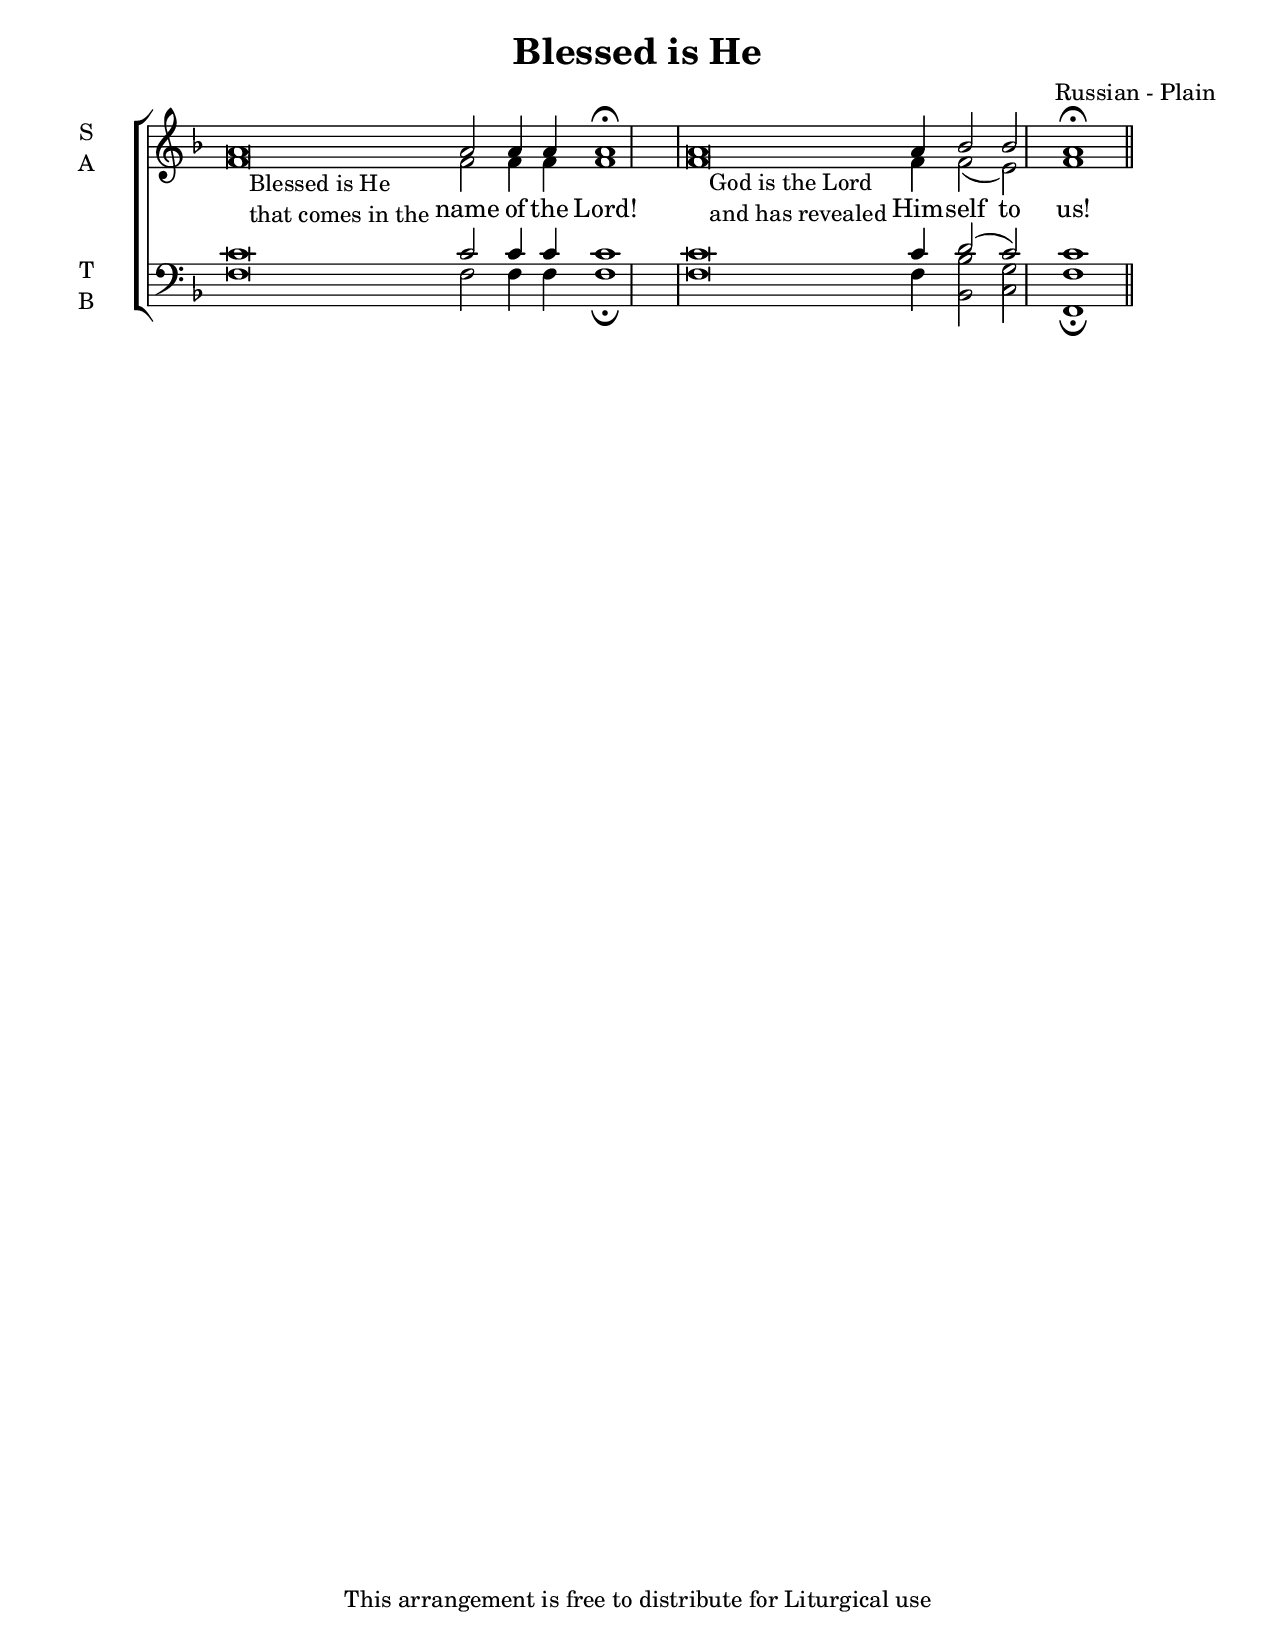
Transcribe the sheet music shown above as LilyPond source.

\version "2.18.2"
#(set-default-paper-size "letter")

\header {
  title = "Blessed is He"
  subtitle = ""
  subsubtitle = ""
  piece = ""
  composer = "Russian - Plain"
  arranger = ""
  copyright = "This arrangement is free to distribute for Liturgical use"
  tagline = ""
}

\version "2.18.2"

% Provide an easy way to group a bunch of text together on a breve
% http://lilypond.org/doc/v2.18/Documentation/notation/working-with-ancient-music_002d_002dscenarios-and-solutions
recite = \once \override LyricText.self-alignment-X = #-1


global = {
  \time 14/4 % Not used, Time_signature_engraver is removed from layout
  \key f \major
  \set Timing.defaultBarType = "" %% Only put bar lines where I say
}

lyrtxt = \lyricmode {
  \recite"" name of the Lord! \bar"|" % Positioned text in melody goes at recited quote
  \recite"" Him -- self to us!
}

soprano = \relative g' {
  \global % Leave these here for key to display
  \textLengthOn
  a\breve_\markup{\hspace #2 \column{ \line{Blessed is He}
                                      \line{that comes in the}}} a2 a4 a4 a1 \fermata
  a\breve_\markup{\hspace #2 \column{ \line{God is the Lord}
                                      \line{and has revealed}}} a4 bes2 bes a1 \fermata \bar"||"
}

alto = \relative g' {
  \global % Leave these here for key to display
  f\breve f2 f4 f4 f1
  f\breve f4 f2( e) f1
}

tenor = \relative c' {
  \global % Leave these here for key to display
  c\breve c2 c4 c4 c1
  c\breve c4 d2( c) c1
}


bass = \relative c {
  \global % Leave these here for key to display
  f\breve f2 f4 f4 f1 \fermata
  f\breve f4  <bes bes,>2 <g c,>2 <f f,>1 \fermata
}

\score {
  \new ChoirStaff <<
    \new Staff \with {
      midiInstrument = "choir aahs"
      instrumentName = \markup \center-column { S A }
    } <<
      \new Voice = "soprano" { \voiceOne \soprano }
      \new Voice = "alto" { \voiceTwo \alto }
    >>
    \new Lyrics \with {
      \override VerticalAxisGroup #'staff-affinity = #CENTER
    } \lyricsto "soprano" \lyrtxt

    \new Staff \with {
      midiInstrument = "choir aahs"
      instrumentName = \markup \center-column { T B }
    } <<
      \clef bass
      \new Voice = "tenor" { \voiceOne \tenor }
      \new Voice = "bass" { \voiceTwo \bass }
    >>
  >>
  \layout {
    \context {
      \Staff
      \remove "Time_signature_engraver"
    }
    \context {
      \Score
      \omit BarNumber
    }
  }
  \midi { \tempo 4 = 200
          \context {
            \Voice
            \remove "Dynamic_performer"
    }
  }
}

